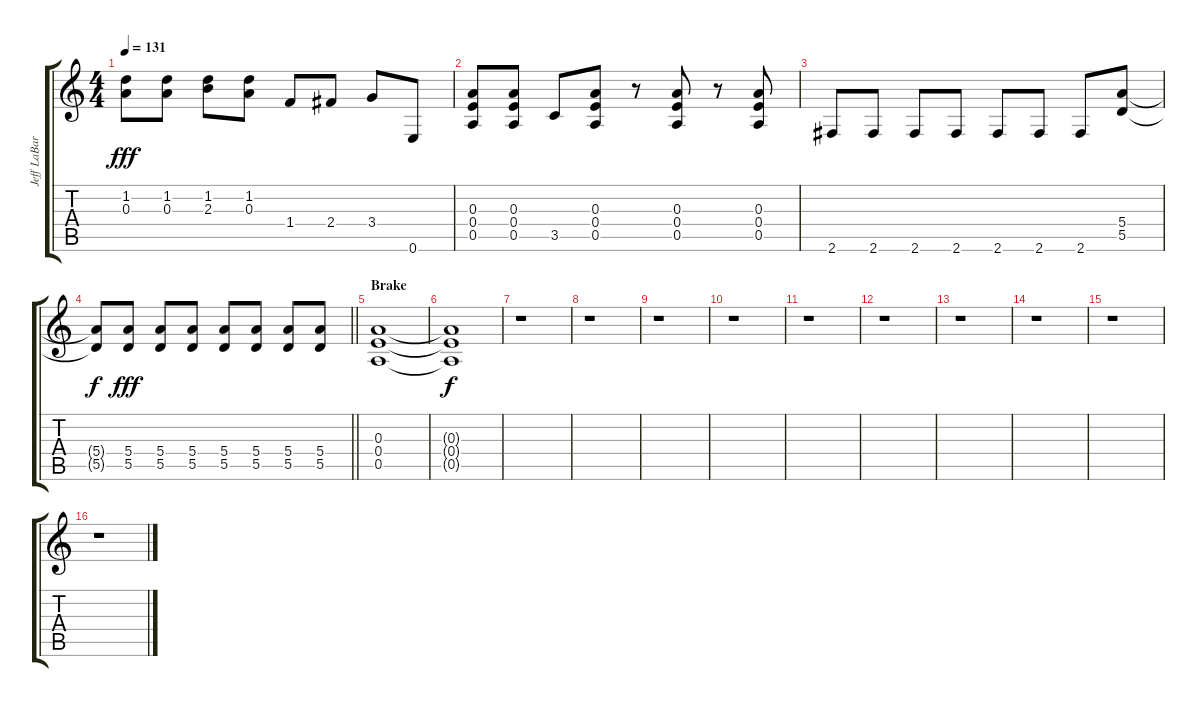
\track ("Jeff LaBar- Rhytm Guitar" "Jeff LaBar") {instrument overdrivenguitar}
\staff {score tabs}
\tuning (E4 Db4 A3 E3 A2 E2) {hide}
\ts (4 4)
\tempo 131
\clef g2
\ks c
(1.2 0.3).8{dy fff} (1.2 0.3).8 (1.2 2.3).8 (1.2 0.3).8 1.4.8 2.4.8 3.4.8 0.6.8 |
(0.3 0.4 0.5).8 (0.3 0.4 0.5).8 3.5.8 (0.3 0.4 0.5).8 r.8 (0.3 0.4 0.5).8 r.8 (0.3 0.4 0.5).8 |
2.6.8 2.6.8 2.6.8 2.6.8 2.6.8 2.6.8 2.6.8 (5.4 5.5).8 |
\barLineRight lightlight
(5.4{t} 5.5{t}).8{dy f} (5.4 5.5).8{dy fff} (5.4 5.5).8 (5.4 5.5).8 (5.4 5.5).8 (5.4 5.5).8 (5.4 5.5).8 (5.4 5.5).8 |
\section ("" "Brake")
(0.3 0.4 0.5).1 |
(0.3{t} 0.4{t} 0.5{t}).1{dy f} |
r.1 |
r.1 |
r.1 |
r.1 |
r.1 |
r.1 |
r.1 |
r.1 |
r.1 |
r.1
